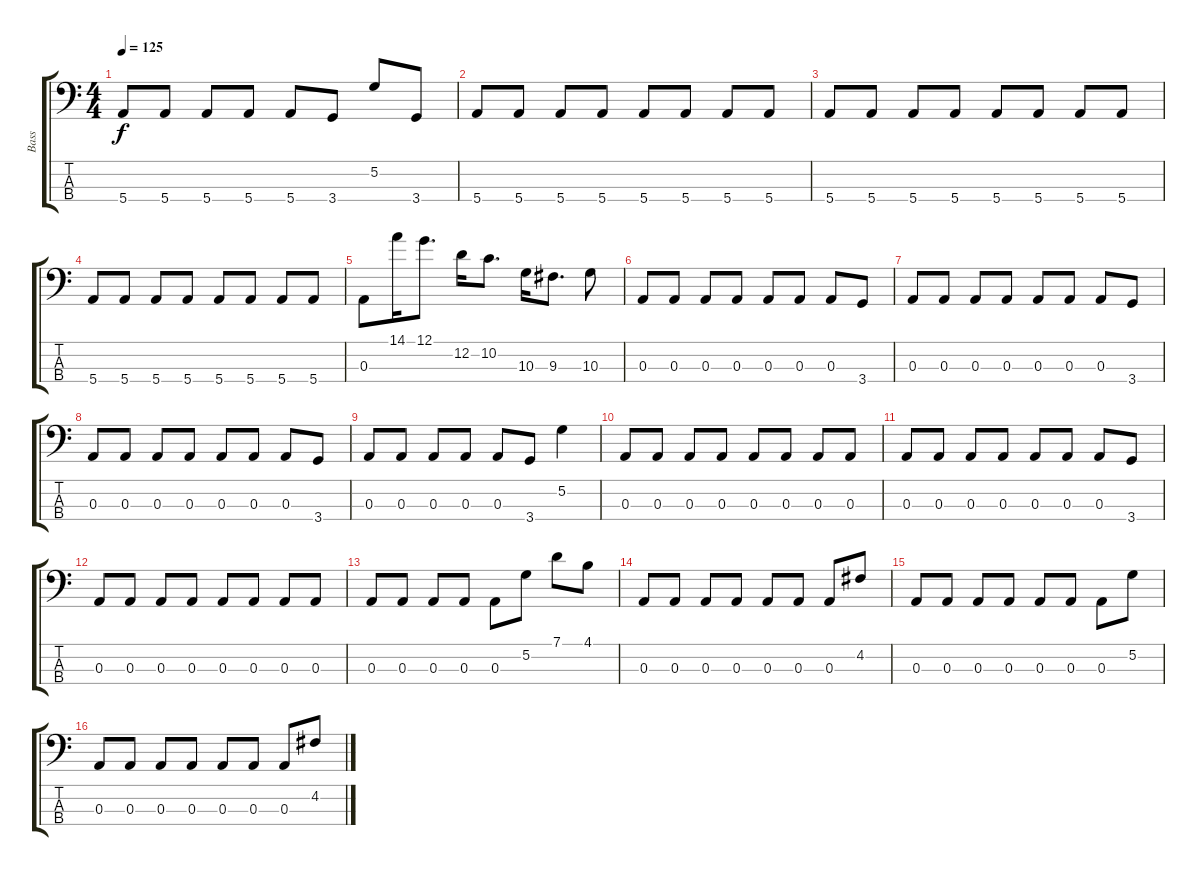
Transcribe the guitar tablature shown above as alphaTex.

\track ("Bass" "Bass") {instrument electricbasspick}
\staff {score tabs}
\tuning (G2 D2 A1 E1) {hide}
\ts (4 4)
\tempo 125
\clef f4
\ks c
5.4.8{dy f} 5.4.8 5.4.8 5.4.8 5.4.8 3.4.8 5.2.8 3.4.8 |
5.4.8 5.4.8 5.4.8 5.4.8 5.4.8 5.4.8 5.4.8 5.4.8 |
5.4.8 5.4.8 5.4.8 5.4.8 5.4.8 5.4.8 5.4.8 5.4.8 |
5.4.8 5.4.8 5.4.8 5.4.8 5.4.8 5.4.8 5.4.8 5.4.8 |
0.3.8 14.1.16 12.1.8{d} 12.2.16 10.2.8{d} 10.3.16 9.3.8{d} 10.3.8 |
0.3.8 0.3.8 0.3.8 0.3.8 0.3.8 0.3.8 0.3.8 3.4.8 |
0.3.8 0.3.8 0.3.8 0.3.8 0.3.8 0.3.8 0.3.8 3.4.8 |
0.3.8 0.3.8 0.3.8 0.3.8 0.3.8 0.3.8 0.3.8 3.4.8 |
0.3.8 0.3.8 0.3.8 0.3.8 0.3.8 3.4.8 5.2.4 |
0.3.8 0.3.8 0.3.8 0.3.8 0.3.8 0.3.8 0.3.8 0.3.8 |
0.3.8 0.3.8 0.3.8 0.3.8 0.3.8 0.3.8 0.3.8 3.4.8 |
0.3.8 0.3.8 0.3.8 0.3.8 0.3.8 0.3.8 0.3.8 0.3.8 |
0.3.8 0.3.8 0.3.8 0.3.8 0.3.8 5.2.8 7.1.8 4.1.8 |
0.3.8 0.3.8 0.3.8 0.3.8 0.3.8 0.3.8 0.3.8 4.2.8 |
0.3.8 0.3.8 0.3.8 0.3.8 0.3.8 0.3.8 0.3.8 5.2.8 |
0.3.8 0.3.8 0.3.8 0.3.8 0.3.8 0.3.8 0.3.8 4.2.8
